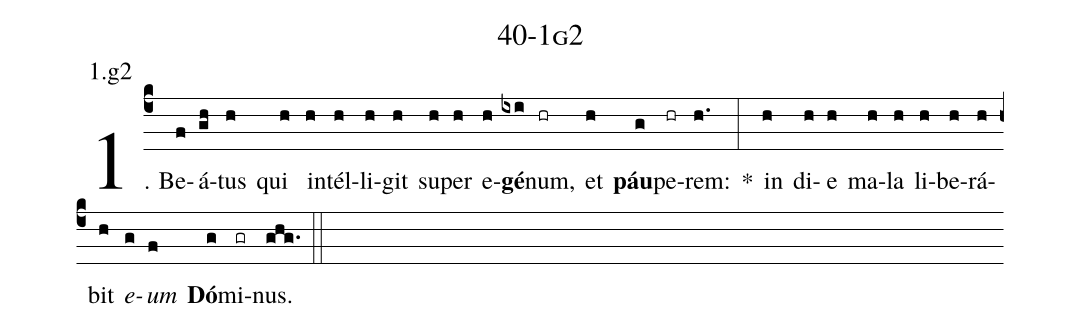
name: 40-1g2;
annotation: 1.g2;
%%
(c4)1. Be(f)á(gh)tus(h) qui(h) in(h)tél(h)li(h)git(h) su(h)per(h) e(h)<b>gé</b>(ixi)num,(hr) et(h) <b>páu</b>(g)pe(hr)rem:(h.) *(:) in(h) di(h)e(h) ma(h)la(h) li(h)be(h)rá(h)bit(h) <i>e</i>(g)<i>um</i>(f) <b>Dó</b>(g)mi(gr)nus.(ghg.) (::)
